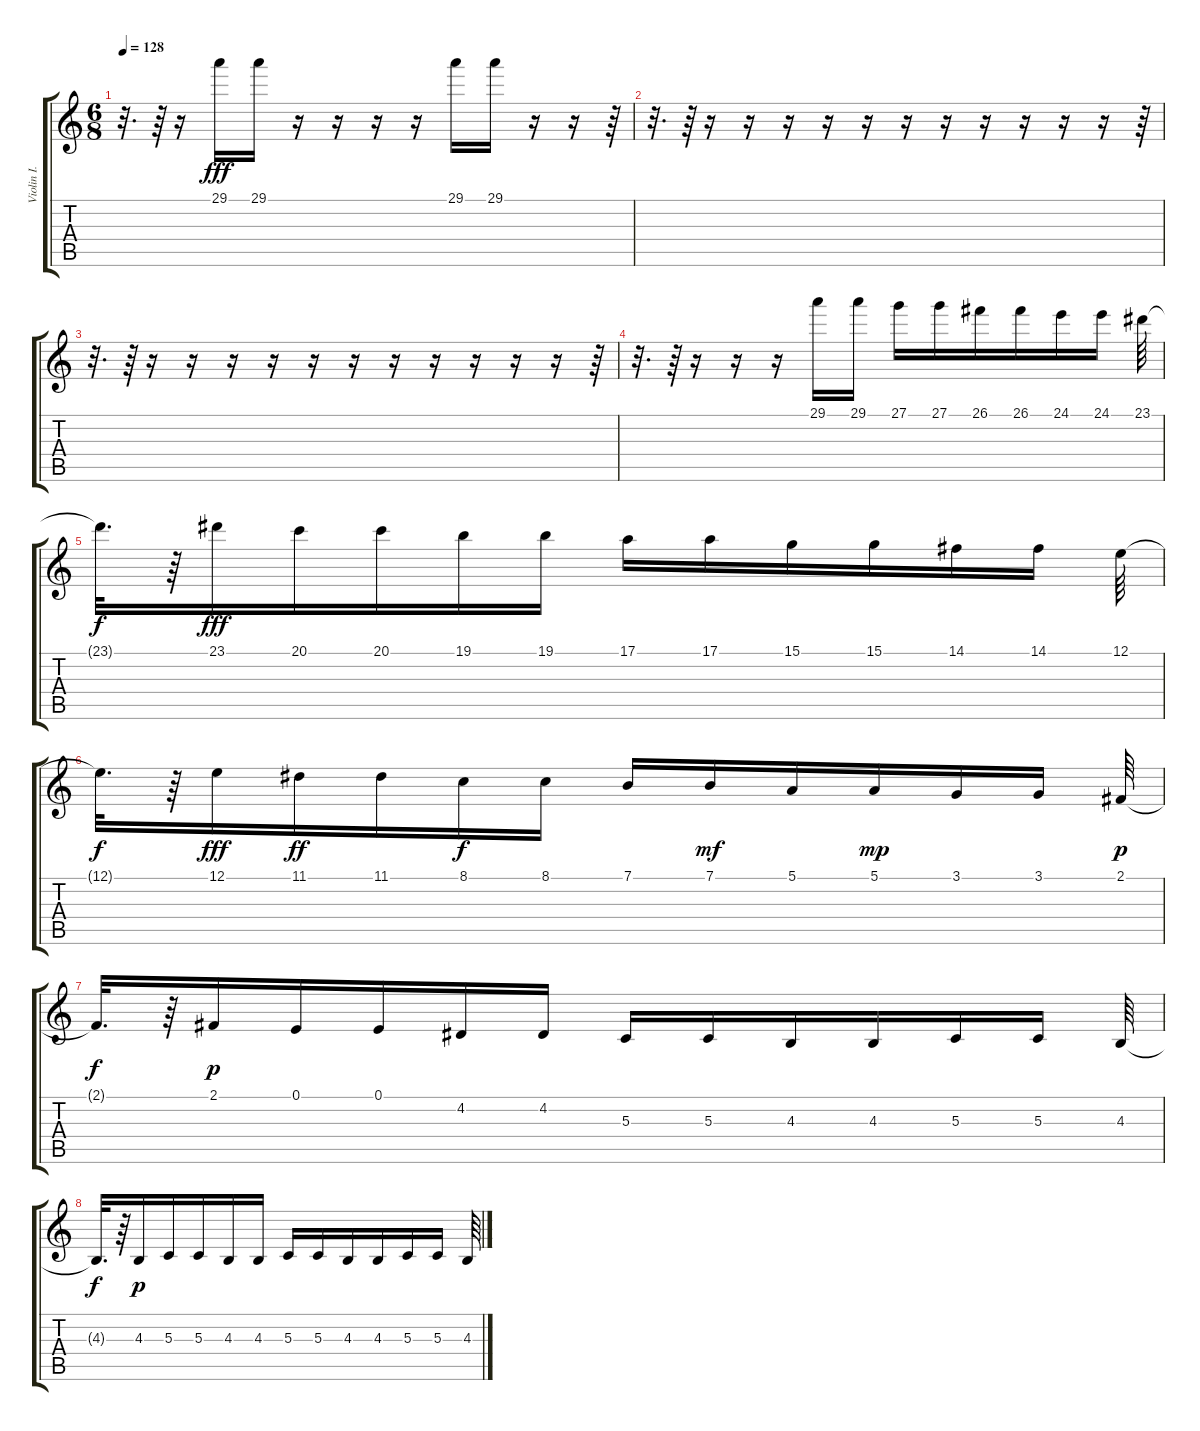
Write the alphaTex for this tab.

\track ("Violin I." "Violin I.") {instrument pizzicatostrings}
\staff {score tabs}
\tuning (E4 B3 G3 D3 A2 E2) {hide}
\ts (6 8)
\tempo 128
\clef g2
\ks c
r.32{d dy fff} r.64 r.16 29.1.16 29.1.16 r.16 r.16 r.16 r.16 29.1.16 29.1.16 r.16 r.16 r.64 |
r.32{d} r.64 r.16 r.16 r.16 r.16 r.16 r.16 r.16 r.16 r.16 r.16 r.16 r.64 |
r.32{d} r.64 r.16 r.16 r.16 r.16 r.16 r.16 r.16 r.16 r.16 r.16 r.16 r.64 |
r.32{d} r.64 r.16 r.16 r.16 29.1.16 29.1.16 27.1.16 27.1.16 26.1.16 26.1.16 24.1.16 24.1.16 23.1.64 |
23.1{t}.32{d dy f} r.64 23.1.16{dy fff} 20.1.16 20.1.16 19.1.16 19.1.16 17.1.16 17.1.16 15.1.16 15.1.16 14.1.16 14.1.16 12.1.64 |
12.1{t}.32{d dy f} r.64 12.1.16{dy fff} 11.1.16{dy ff} 11.1.16 8.1.16{dy f} 8.1.16 7.1.16 7.1.16{dy mf} 5.1.16 5.1.16{dy mp} 3.1.16 3.1.16 2.1.64{dy p} |
2.1{t}.32{d dy f} r.64 2.1.16{dy p} 0.1.16 0.1.16 4.2.16 4.2.16 5.3.16 5.3.16 4.3.16 4.3.16 5.3.16 5.3.16 4.3.64 |
4.3{t}.32{d dy f} r.64 4.3.16{dy p} 5.3.16 5.3.16 4.3.16 4.3.16 5.3.16 5.3.16 4.3.16 4.3.16 5.3.16 5.3.16 4.3.64
